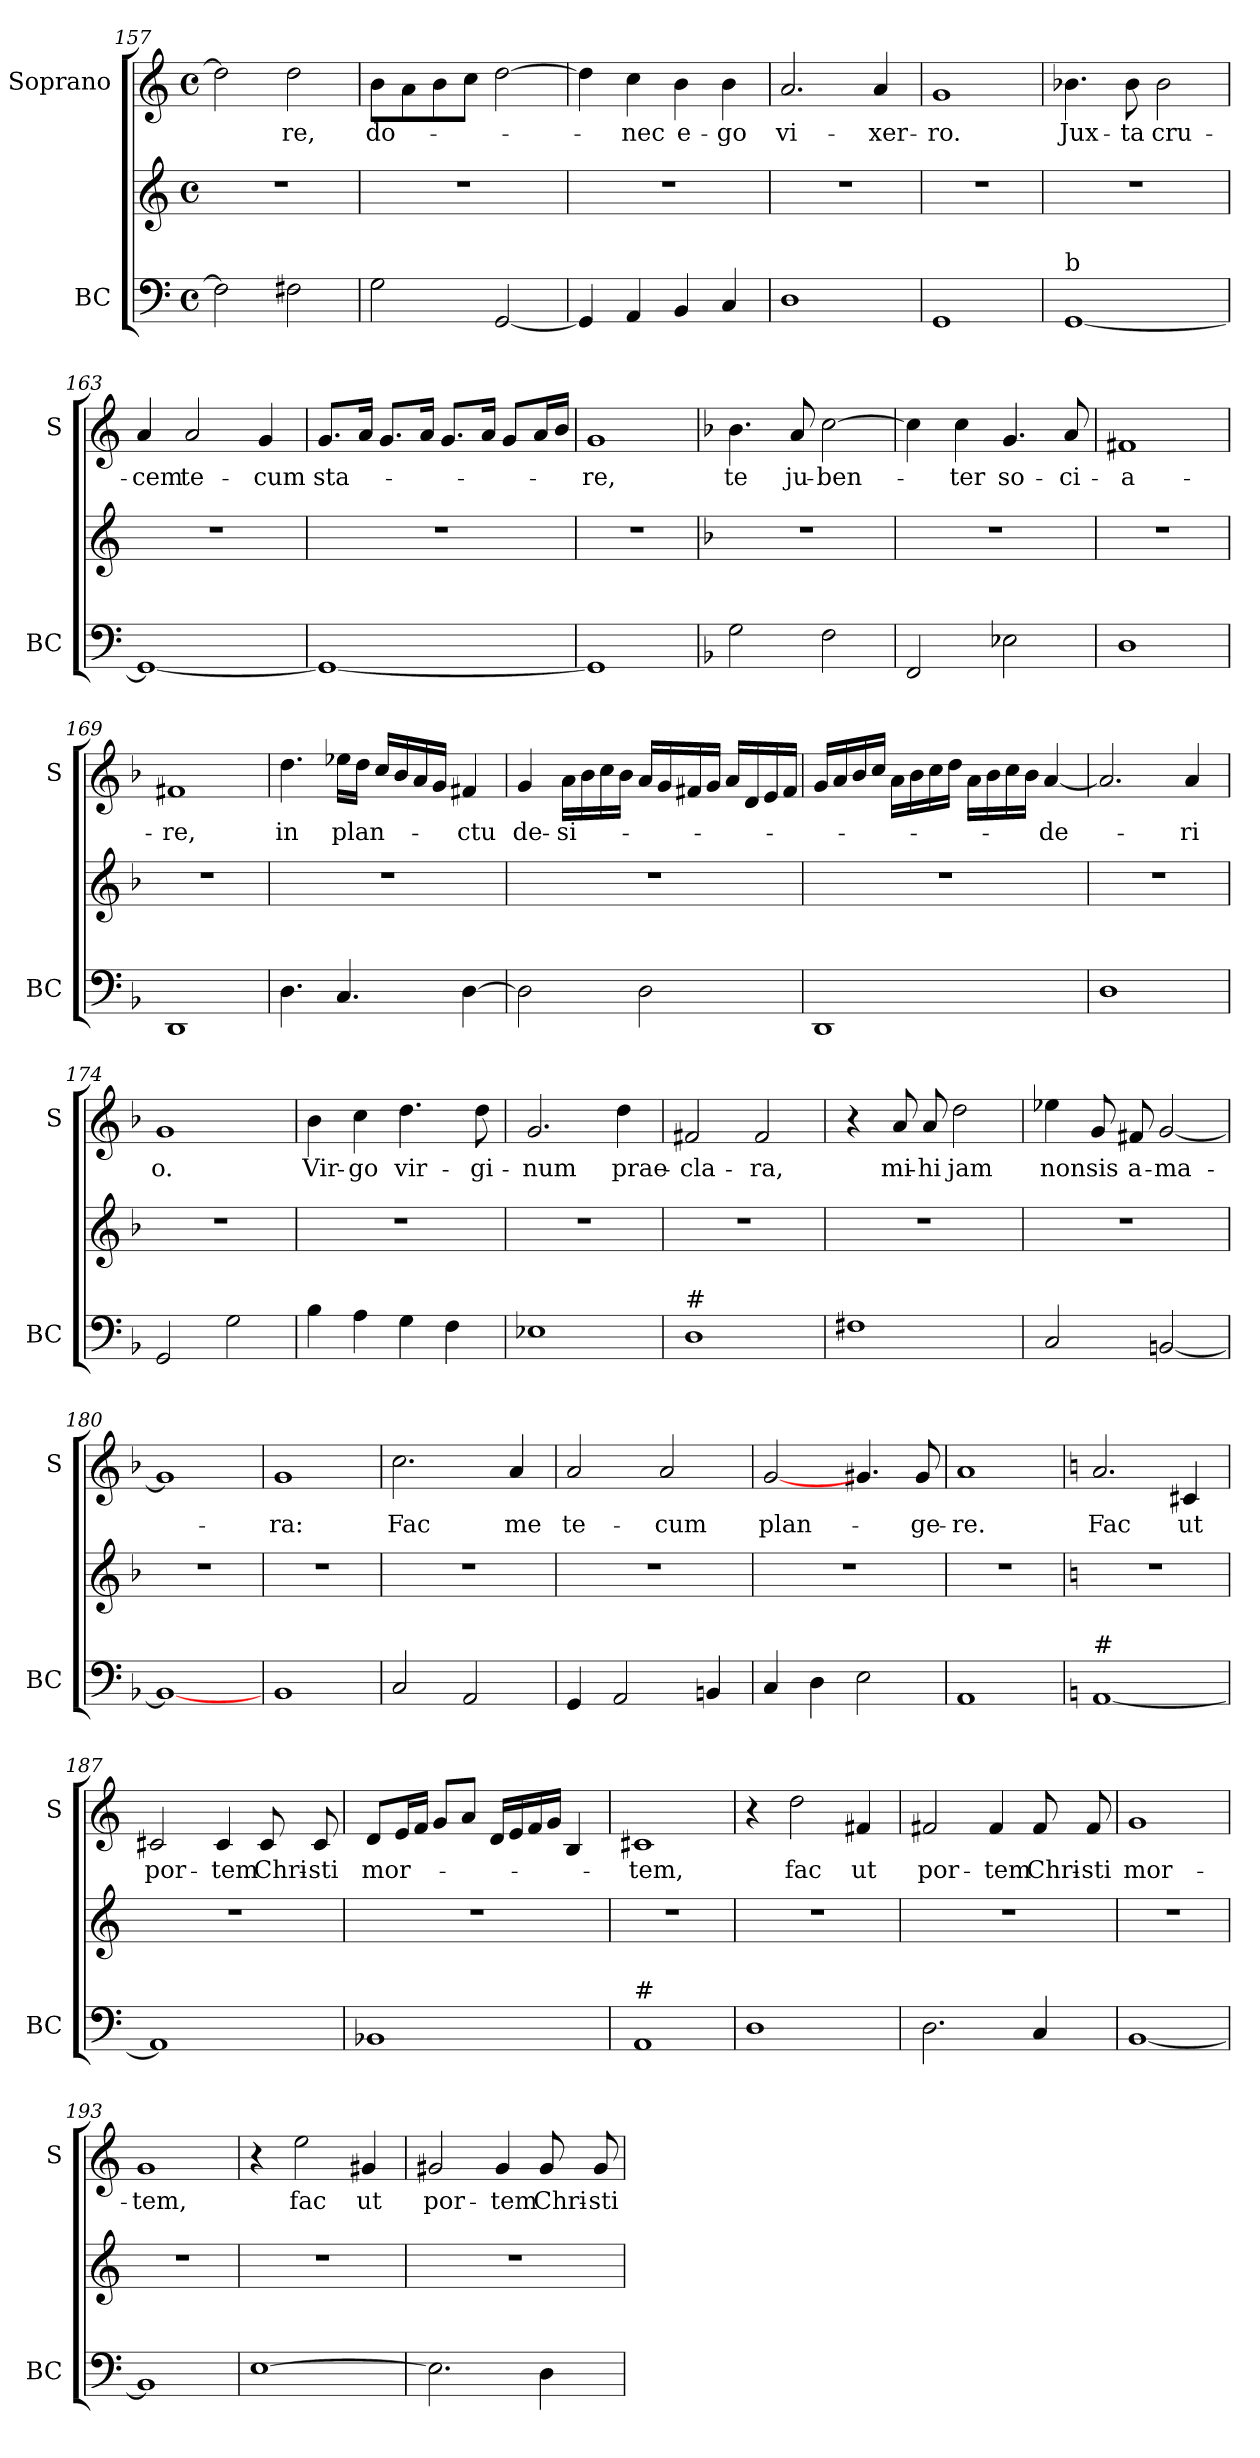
**kern	**kern	**kern	**text
*part2	*part2	*part1	*part1
*staff3	*staff2	*staff1	*staff1
*I"BC	*	*I"Soprano	*
*I'BC	*	*I'S	*
*clefF4	*clefG2	*clefG2	*
*k[]	*k[]	*k[]	*
*C:	*C:	*C:	*
*M4/4	*M4/4	*M4/4	*
*met(c)	*met(c)	*met(c)	*
=157	=157	=157	=157
2F#\]	1r	2dd\]	.
!	!	!	!LO:LY:b
2F#X\	.	2dd\	-re,
=158	=158	=158	=158
!	!	!	!LO:LY:b
2G\	1r	8b\L	do-
.	.	8a\	.
.	.	8b\	.
.	.	8cc\J	.
[2GG/	.	[2dd\	.
=159	=159	=159	=159
4GG/]	1r	4dd\]	.
!	!	!	!LO:LY:b
4AA/	.	4cc\	-nec
!	!	!	!LO:LY:b
4BB/	.	4b\	e-
!	!	!	!LO:LY:b
4C/	.	4b\	-go
!!LO:PB:g=z
=160	=160	=160	=160
!	!	!	!LO:LY:b
1D	1r	2.a/	vi-
!	!	!	!LO:LY:b
.	.	4a/	-xer-
=161	=161	=161	=161
!	!	!	!LO:LY:b
1GG	1r	1g	-ro.
=162	=162	=162	=162
!LO:TX:a:t=b	!	!	!
!	!	!	!LO:LY:b
[1GG	1r	4.b-X\	Jux-
!	!	!	!LO:LY:b
.	.	8b-\	-ta
!	!	!	!LO:LY:b
.	.	2b-\	cru-
=163	=163	=163	=163
!	!	!	!LO:LY:b
1GG_	1r	4a/	-cem
!	!	!	!LO:LY:b
.	.	2a/	te-
!	!	!	!LO:LY:b
.	.	4g/	-cum
=164	=164	=164	=164
!	!	!	!LO:LY:b
1GG_	1r	8.g/L	sta-
.	.	16a/Jk	.
.	.	8.g/L	.
.	.	16a/Jk	.
.	.	8.g/L	.
.	.	16a/Jk	.
.	.	8g/L	.
.	.	16a/L	.
.	.	16b/JJ	.
=165	=165	=165	=165
!	!	!	!LO:LY:b
1GG]	1r	1g	-re,
!!LO:LB:g=z
=166	=166	=166	=166
*k[b-]	*k[b-]	*k[b-]	*
*F:	*F:	*F:	*
!	!	!	!LO:LY:b
2G\	1r	4.b-\	te
!	!	!	!LO:LY:b
.	.	8a/	ju-
!	!	!	!LO:LY:b
2F\	.	[2cc\	-ben-
=167	=167	=167	=167
2FF/	1r	4cc\]	.
!	!	!	!LO:LY:b
.	.	4cc\	-ter
!	!	!	!LO:LY:b
2E-X\	.	4.g/	so-
!	!	!	!LO:LY:b
.	.	8a/	-ci-
=168	=168	=168	=168
!	!	!	!LO:LY:b
1D	1r	1f#X	-a-
=169	=169	=169	=169
!	!	!	!LO:LY:b
1DD	1r	1f#X	-re,
=170	=170	=170	=170
!	!	!	!LO:LY:b
4.D\	1r	4.dd\	in
!	!	!	!LO:LY:b
4.C/	.	16ee-X\LL	plan-
.	.	16dd\JJ	.
.	.	16cc/LL	.
.	.	16b-/	.
.	.	16a/	.
.	.	16g/JJ	.
!	!	!	!LO:LY:b
[4D\	.	4f#X/	-ctu
!!LO:LB:g=z
=171	=171	=171	=171
!	!	!	!LO:LY:b
2D\]	1r	4g/	de-
!	!	!	!LO:LY:b
.	.	16a\LL	-si-
.	.	16b-\	.
.	.	16cc\	.
.	.	16b-\JJ	.
2D\	.	16a/LL	.
.	.	16g/	.
.	.	16f#X/	.
.	.	16g/JJ	.
.	.	16a/LL	.
.	.	16d/	.
.	.	16e/	.
.	.	16f#/JJ	.
=172	=172	=172	=172
1DD	1r	16g/LL	.
.	.	16a/	.
.	.	16b-/	.
.	.	16cc/JJ	.
.	.	16a\LL	.
.	.	16b-\	.
.	.	16cc\	.
.	.	16dd\JJ	.
.	.	16a\LL	.
.	.	16b-\	.
.	.	16cc\	.
.	.	16b-\JJ	.
!	!	!	!LO:LY:b
.	.	[4a/	-de-
=173	=173	=173	=173
1D	1r	2.a/]	.
!	!	!	!LO:LY:b
.	.	4a/	-ri
=174	=174	=174	=174
!	!	!	!LO:LY:b
2GG/	1r	1g	o.
2G\	.	.	.
=175	=175	=175	=175
!	!	!	!LO:LY:b
4B-\	1r	4b-\	Vir-
!	!	!	!LO:LY:b
4A\	.	4cc\	-go
!	!	!	!LO:LY:b
4G\	.	4.dd\	vir-
4F\	.	.	.
!	!	!	!LO:LY:b
.	.	8dd\	-gi-
!!LO:LB:g=z
=176	=176	=176	=176
!	!	!	!LO:LY:b
1E-X	1r	2.g/	-num
!	!	!	!LO:LY:b
.	.	4dd\	prae-
=177	=177	=177	=177
!LO:TX:a:t=#	!	!	!
!	!	!	!LO:LY:b
1D	1r	2f#X/	-cla-
!	!	!	!LO:LY:b
.	.	2f#/	-ra,
=178	=178	=178	=178
1F#X	1r	4r	.
!	!	!	!LO:LY:b
.	.	8a/	mi-
!	!	!	!LO:LY:b
.	.	8a/	-hi
!	!	!	!LO:LY:b
.	.	2dd\	jam
=179	=179	=179	=179
!	!	!	!LO:LY:b
2C/	1r	4ee-X\	non
!	!	!	!LO:LY:b
.	.	8g/	sis
!	!	!	!LO:LY:b
.	.	8f#X/	a-
!	!	!	!LO:LY:b
[2BBn/	.	[2g/	-ma-
=180	=180	=180	=180
1BB_	1r	1g]	.
=181	=181	=181	=181
!	!	!	!LO:LY:b
1BB-	1r	1g	-ra:
!!LO:LB:g=z
=182	=182	=182	=182
!	!	!	!LO:LY:b
2C/	1r	2.cc\	Fac
2AA/	.	.	.
!	!	!	!LO:LY:b
.	.	4a/	me
=183	=183	=183	=183
!	!	!	!LO:LY:b
4GG/	1r	2a/	te-
2AA/	.	.	.
!	!	!	!LO:LY:b
.	.	2a/	-cum
4BBn/	.	.	.
=184	=184	=184	=184
!	!	!	!LO:LY:b
4C/	1r	[2g/	plan-
4D\	.	.	.
2E\	.	4.g#X/	.
!	!	!	!LO:LY:b
.	.	8g#/	-ge-
=185	=185	=185	=185
!	!	!	!LO:LY:b
1AA	1r	1a	-re.
=186	=186	=186	=186
*k[]	*k[]	*k[]	*
*C:	*C:	*C:	*
!LO:TX:a:t=#	!	!	!
!	!	!	!LO:LY:b
[1AA	1r	2.a/	Fac
!	!	!	!LO:LY:b
.	.	4c#X/	ut
=187	=187	=187	=187
!	!	!	!LO:LY:b
1AA]	1r	2c#X/	por-
!	!	!	!LO:LY:b
.	.	4c#/	-tem
!	!	!	!LO:LY:b
.	.	8c#/	Chri-
!	!	!	!LO:LY:b
.	.	8c#/	-sti
!!LO:PB:g=z
=188	=188	=188	=188
!	!	!	!LO:LY:b
1BB-X	1r	8d/L	mor-
.	.	16e/L	.
.	.	16f/JJ	.
.	.	8g/L	.
.	.	8a/J	.
.	.	16d/LL	.
.	.	16e/	.
.	.	16f/	.
.	.	16g/JJ	.
.	.	4B/	.
=189	=189	=189	=189
!LO:TX:a:t=#	!	!	!
!	!	!	!LO:LY:b
1AA	1r	1c#X	-tem,
=190	=190	=190	=190
1D	1r	4r	.
!	!	!	!LO:LY:b
.	.	2dd\	fac
!	!	!	!LO:LY:b
.	.	4f#X/	ut
=191	=191	=191	=191
!	!	!	!LO:LY:b
2.D\	1r	2f#X/	por-
!	!	!	!LO:LY:b
.	.	4f#/	-tem
!	!	!	!LO:LY:b
4C/	.	8f#/	Chri-
!	!	!	!LO:LY:b
.	.	8f#/	-sti
=192	=192	=192	=192
!	!	!	!LO:LY:b
[1BB	1r	1g	mor-
=193	=193	=193	=193
!	!	!	!LO:LY:b
1BB]	1r	1g	-tem,
!!LO:LB:g=z
=194	=194	=194	=194
[1E	1r	4r	.
!	!	!	!LO:LY:b
.	.	2ee\	fac
!	!	!	!LO:LY:b
.	.	4g#X/	ut
=195	=195	=195	=195
!	!	!	!LO:LY:b
2.E\]	1r	2g#X/	por-
!	!	!	!LO:LY:b
.	.	4g#/	-tem
!	!	!	!LO:LY:b
4D\	.	8g#/	Chri-
!	!	!	!LO:LY:b
.	.	8g#/	-sti
=	=	=	=
*-	*-	*-	*-
